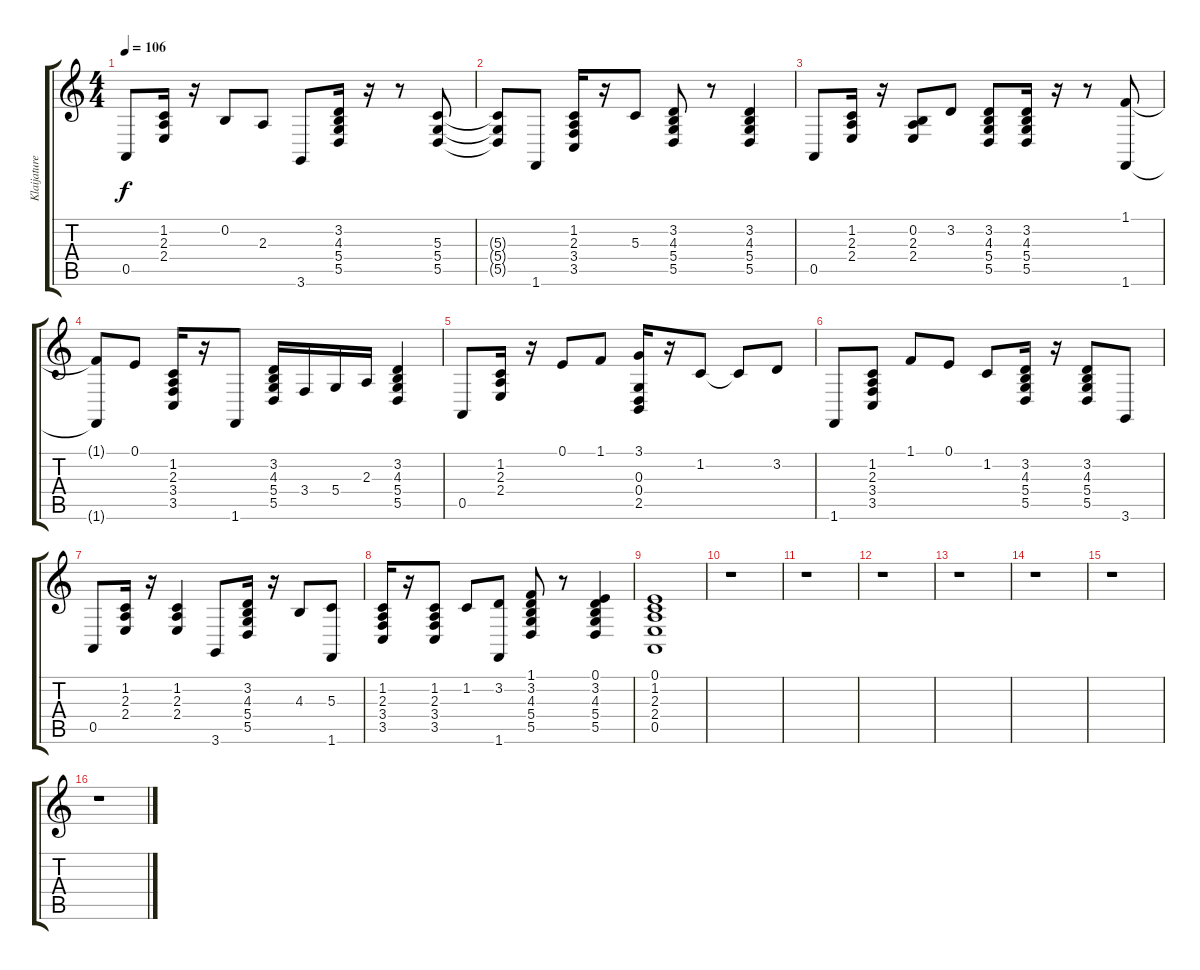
\track ("Klaijature" "Klaijature") {instrument acousticgrandpiano}
\staff {score tabs}
\tuning (E4 B3 G3 D3 A2 E2) {hide}
\ts (4 4)
\tempo 106
\clef g2
\ks c
0.5.8{dy f instrument acousticgrandpiano} (1.2 2.3 2.4).16 r.16 0.2.8 2.3.8 3.6.8 (3.2 4.3 5.4 5.5).16 r.16 r.8 (5.3 5.4 5.5).8 |
(5.3{t} 5.4{t} 5.5{t}).8 1.6.8 (1.2 2.3 3.4 3.5).16 r.16 5.3.8 (3.2 4.3 5.4 5.5).8 r.8 (3.2 4.3 5.4 5.5).4 |
0.5.8 (1.2 2.3 2.4).16 r.16 (0.2 2.3 2.4).8 3.2.8 (3.2 4.3 5.4 5.5).8 (3.2 4.3 5.4 5.5).16 r.16 r.8 (1.1 1.6).8 |
(1.1{t} 1.6{t}).8 0.1.8 (1.2 2.3 3.4 3.5).16 r.16 1.6.8 (3.2 4.3 5.4 5.5).16 3.4.16 5.4.16 2.3.16 (3.2 4.3 5.4 5.5).4 |
0.5.8 (1.2 2.3 2.4).16 r.16 0.1.8 1.1.8 (3.1 0.3 0.4 2.5).16 r.16 1.2.8 1.2{t}.8 3.2.8 |
1.6.8 (1.2 2.3 3.4 3.5).8 1.1.8 0.1.8 1.2.8 (3.2 4.3 5.4 5.5).16 r.16 (3.2 4.3 5.4 5.5).8 3.6.8 |
0.5.8 (1.2 2.3 2.4).16 r.16 (1.2 2.3 2.4).4 3.6.8 (3.2 4.3 5.4 5.5).16 r.16 4.3.8 (5.3 1.6).8 |
(1.2 2.3 3.4 3.5).16 r.16 (1.2 2.3 3.4 3.5).8 1.2.8 (3.2 1.6).8 (1.1 3.2 4.3 5.4 5.5).8 r.8 (0.1 3.2 4.3 5.4 5.5).4 |
(0.1 1.2 2.3 2.4 0.5).1 |
r.1 |
r.1 |
r.1 |
r.1 |
r.1 |
r.1 |
r.1
